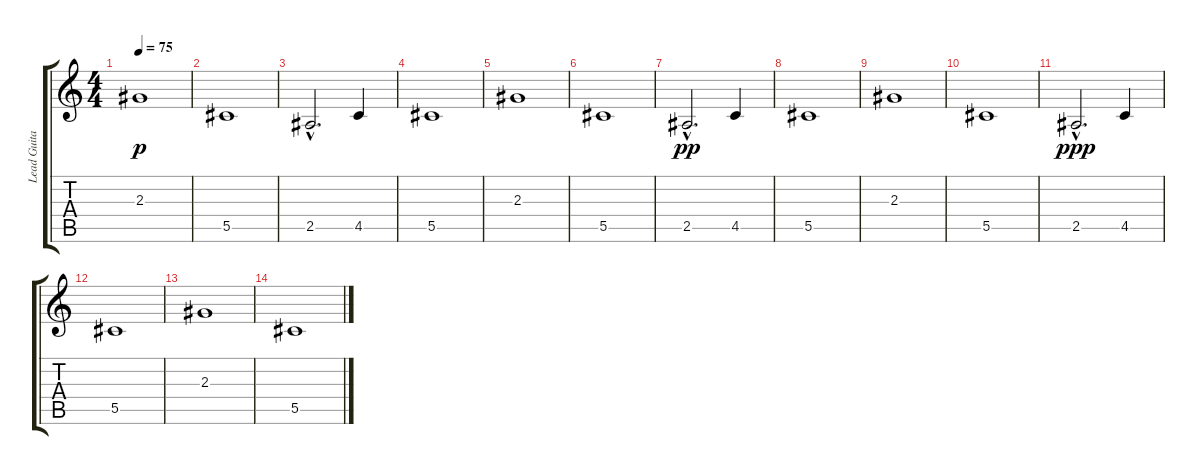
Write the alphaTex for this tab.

\track ("Lead Guitar " "Lead Guita") {instrument electricguitarclean}
\staff {score tabs}
\tuning (Eb4 Bb3 Gb3 Db3 Ab2 Db2) {hide}
\ts (4 4)
\tempo 75
\clef g2
\ks c
2.3.1{dy p instrument distortionguitar} |
5.5.1{instrument distortionguitar} |
2.5{hac}.2{d instrument distortionguitar} 4.5.4 |
5.5.1{instrument distortionguitar} |
2.3.1{instrument distortionguitar} |
5.5.1{instrument distortionguitar} |
2.5{hac}.2{d dy pp instrument distortionguitar} 4.5.4 |
5.5.1{instrument distortionguitar} |
2.3.1{instrument distortionguitar} |
5.5.1{instrument distortionguitar} |
2.5{hac}.2{d dy ppp instrument distortionguitar} 4.5.4 |
5.5.1{instrument distortionguitar} |
2.3.1{instrument distortionguitar} |
5.5.1{instrument distortionguitar}
